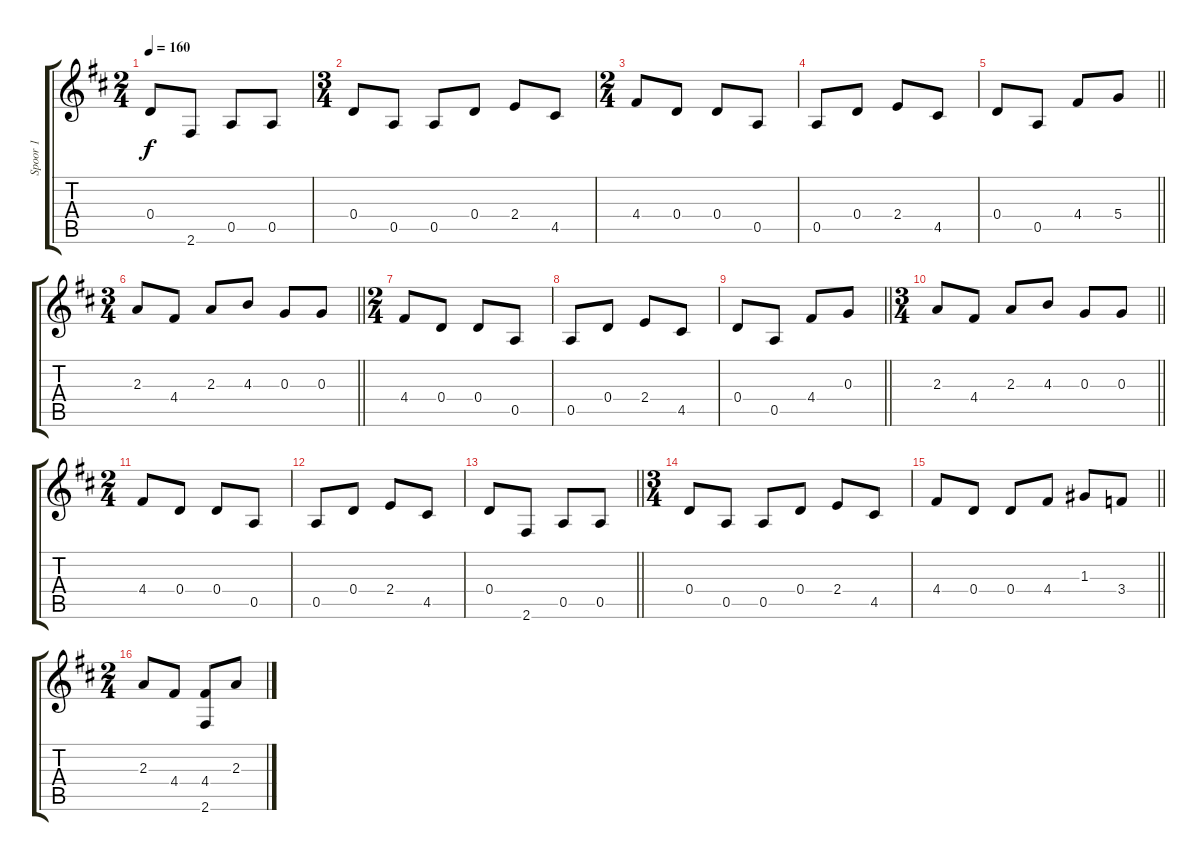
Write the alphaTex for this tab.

\track ("Spoor 1" "Spoor 1") {instrument acousticguitarnylon}
\staff {score tabs}
\tuning (E4 B3 G3 D3 A2 E2) {hide}
\ts (2 4)
\tempo 160
\clef g2
\ks d
0.4.8{dy f} 2.6.8 0.5.8 0.5.8 |
\ts (3 4)
0.4.8 0.5.8 0.5.8 0.4.8 2.4.8 4.5.8 |
\ts (2 4)
4.4.8 0.4.8 0.4.8 0.5.8 |
0.5.8 0.4.8 2.4.8 4.5.8 |
\barLineRight lightlight
0.4.8 0.5.8 4.4.8 5.4.8 |
\ts (3 4)
\barLineRight lightlight
2.3.8 4.4.8 2.3.8 4.3.8 0.3.8 0.3.8 |
\ts (2 4)
4.4.8 0.4.8 0.4.8 0.5.8 |
0.5.8 0.4.8 2.4.8 4.5.8 |
\barLineRight lightlight
0.4.8 0.5.8 4.4.8 0.3.8 |
\ts (3 4)
\barLineRight lightlight
2.3.8 4.4.8 2.3.8 4.3.8 0.3.8 0.3.8 |
\ts (2 4)
4.4.8 0.4.8 0.4.8 0.5.8 |
0.5.8 0.4.8 2.4.8 4.5.8 |
\barLineRight lightlight
0.4.8 2.6.8 0.5.8 0.5.8 |
\ts (3 4)
0.4.8 0.5.8 0.5.8 0.4.8 2.4.8 4.5.8 |
\barLineRight lightlight
4.4.8 0.4.8 0.4.8 4.4.8 1.3.8 3.4.8 |
\ts (2 4)
2.3.8 4.4.8 (4.4 2.6).8 2.3.8
